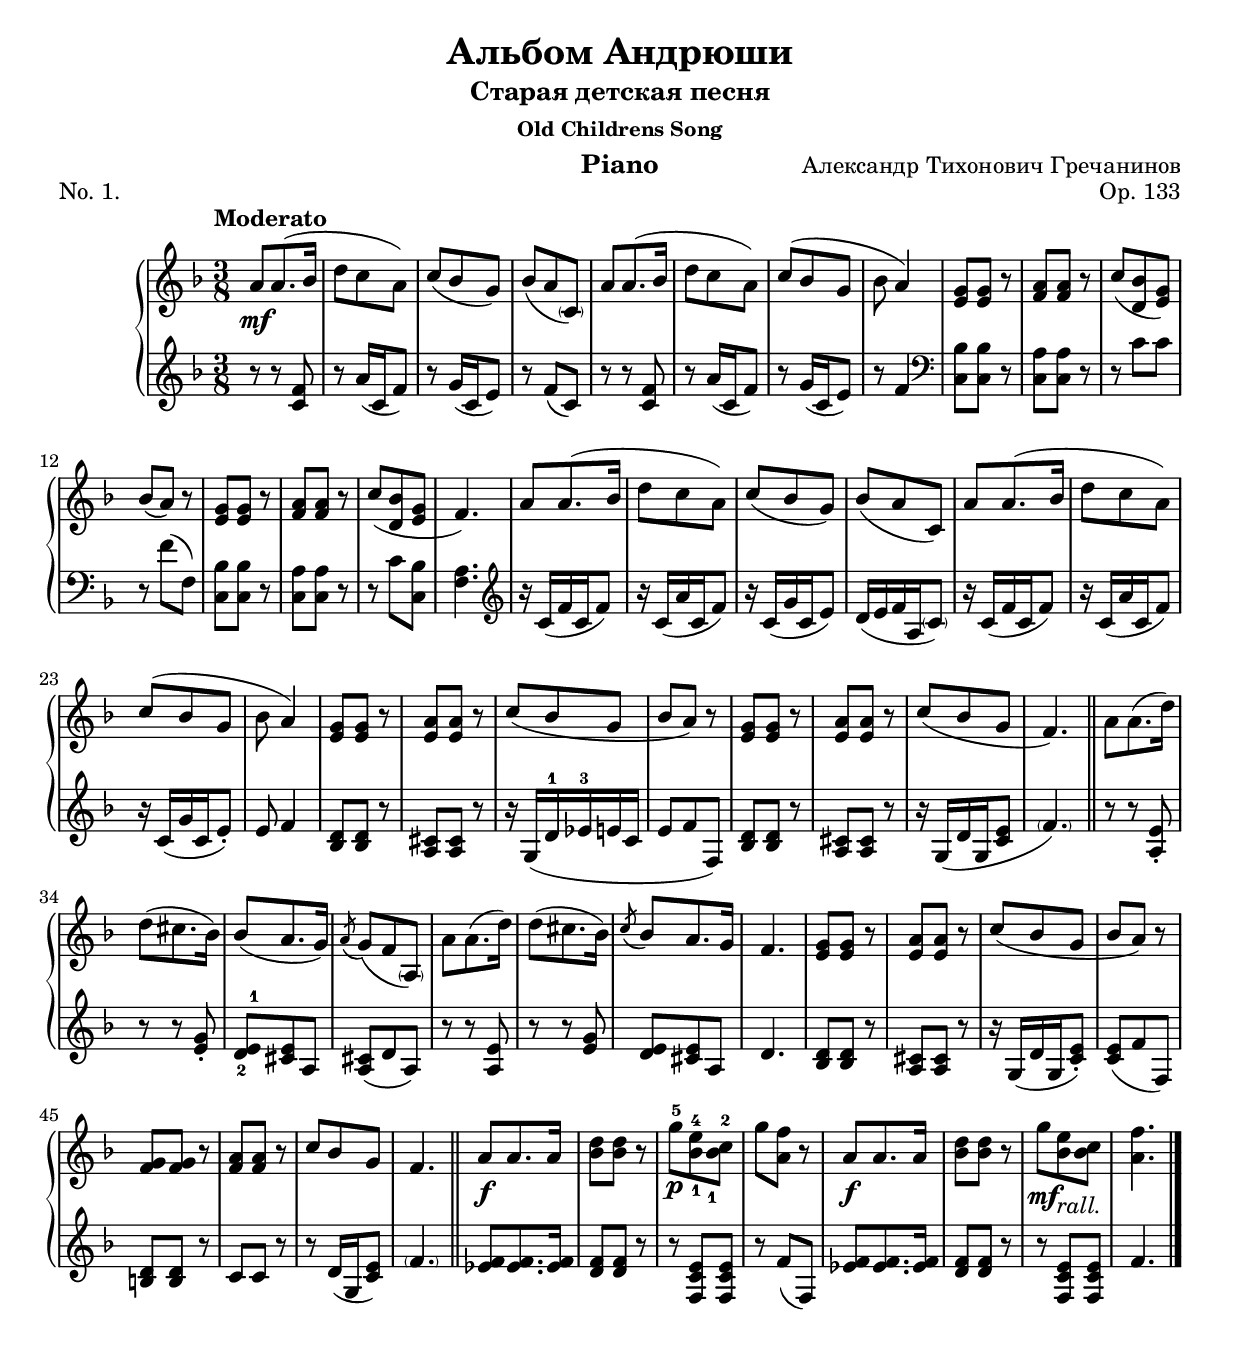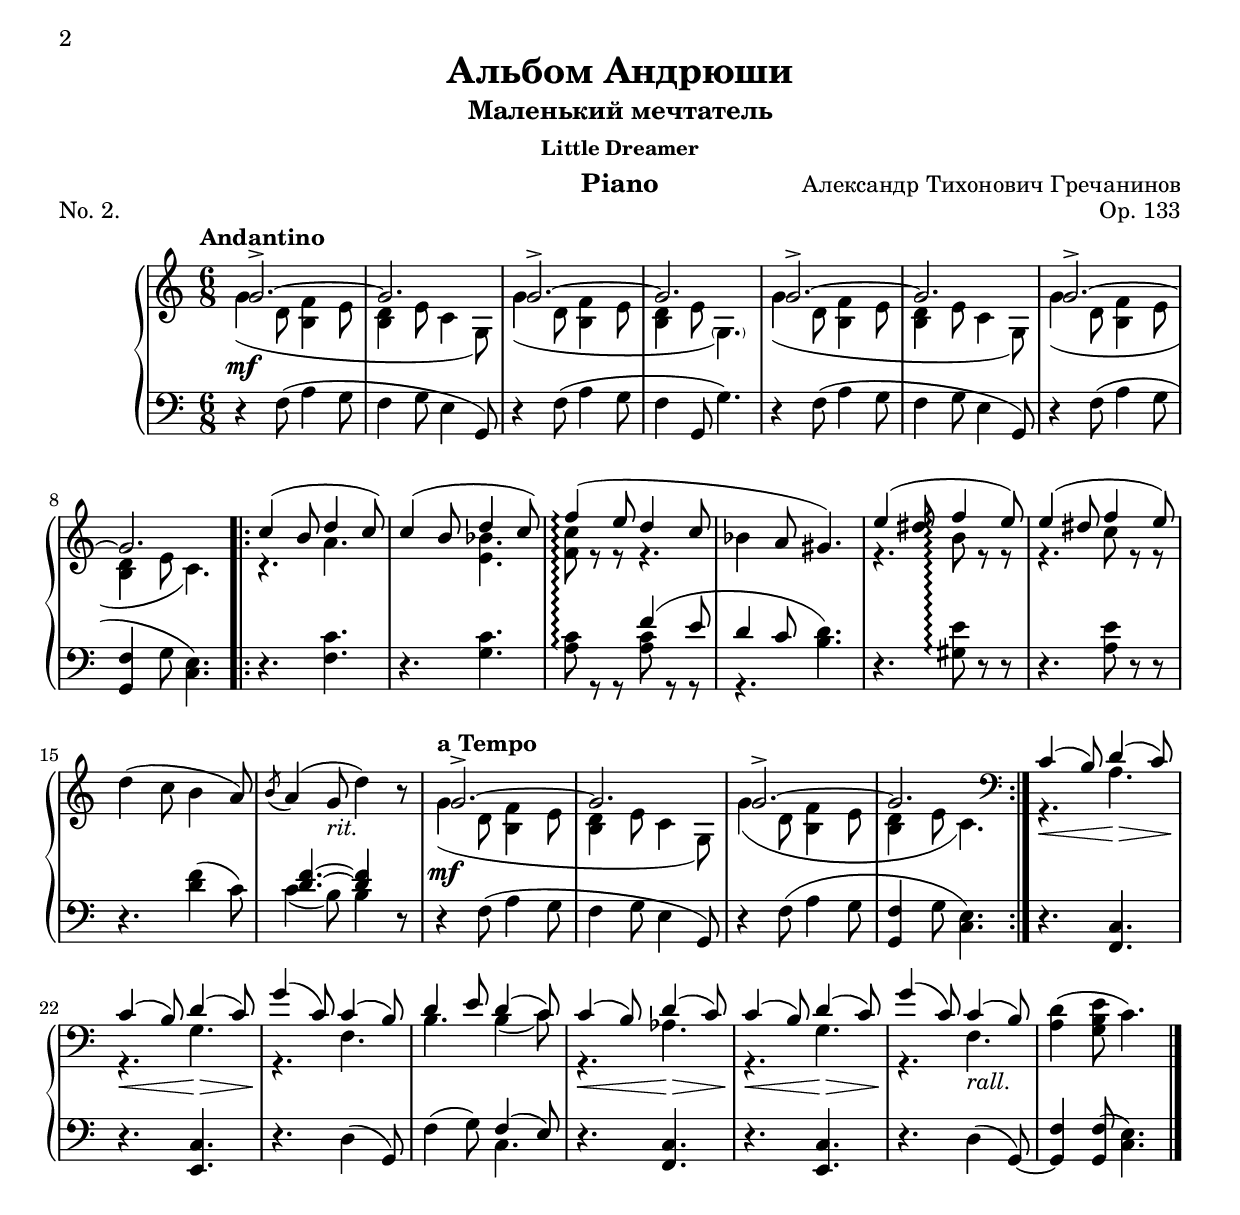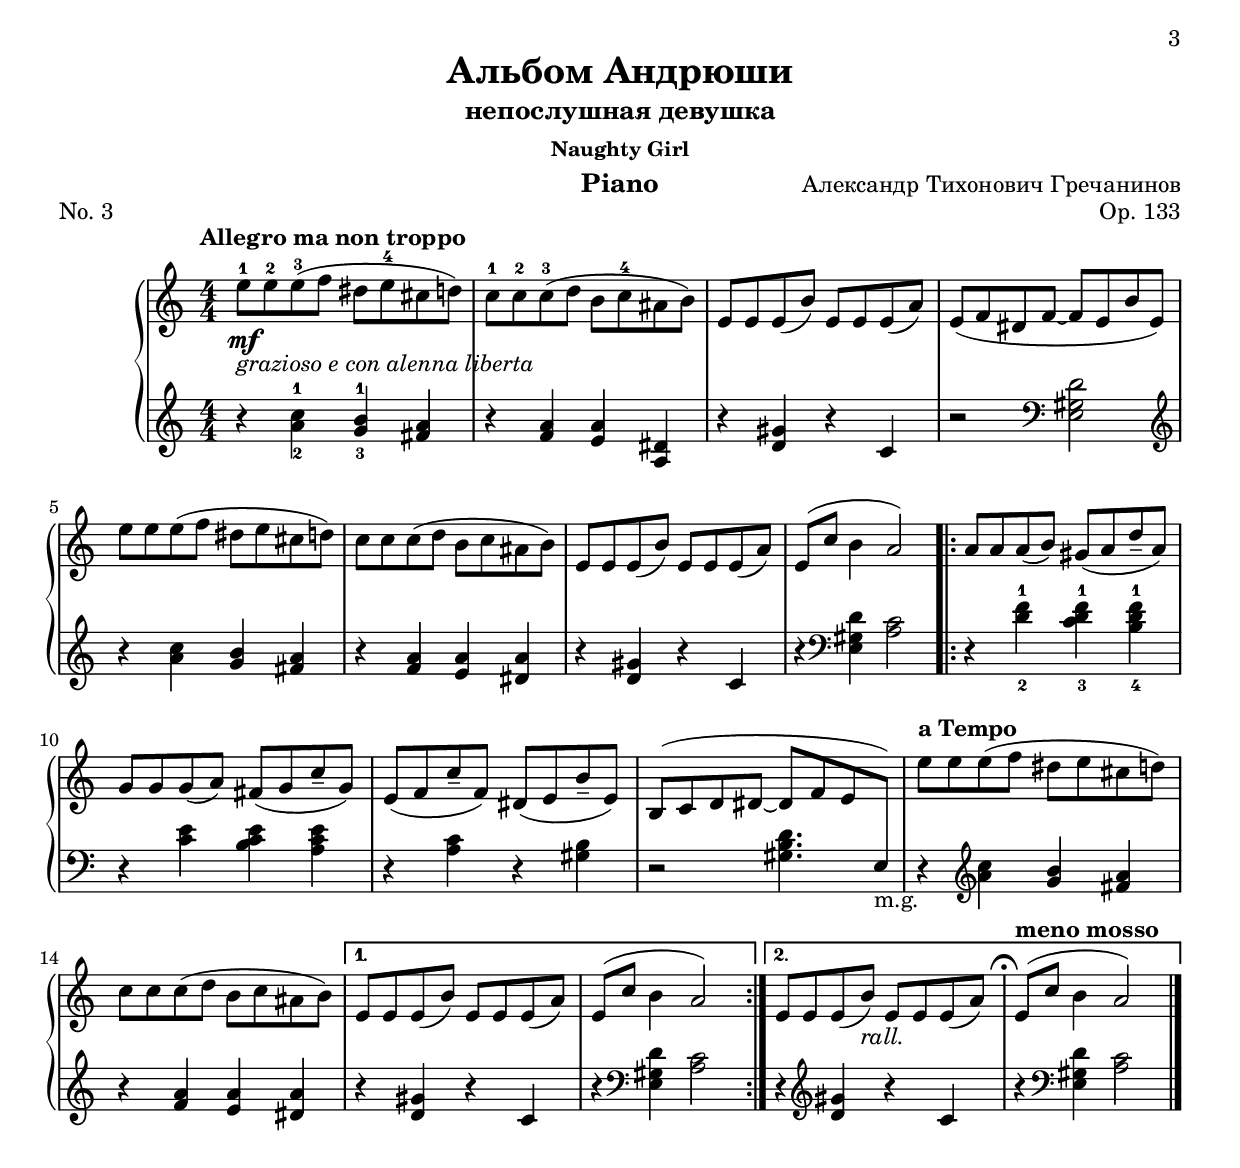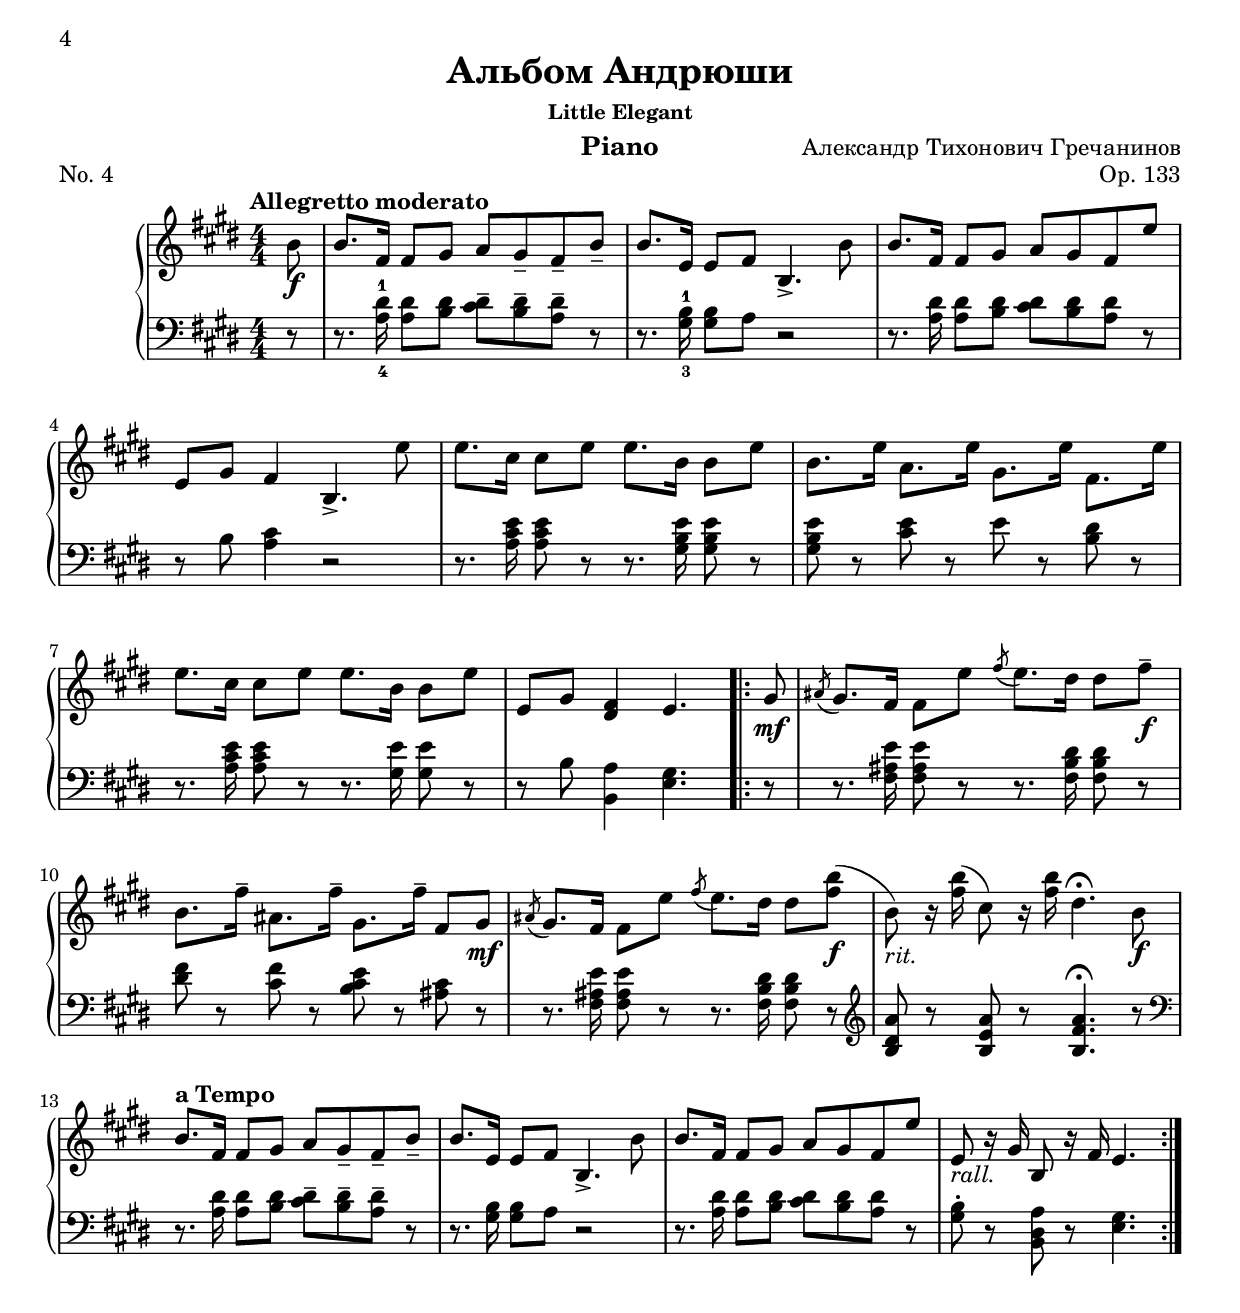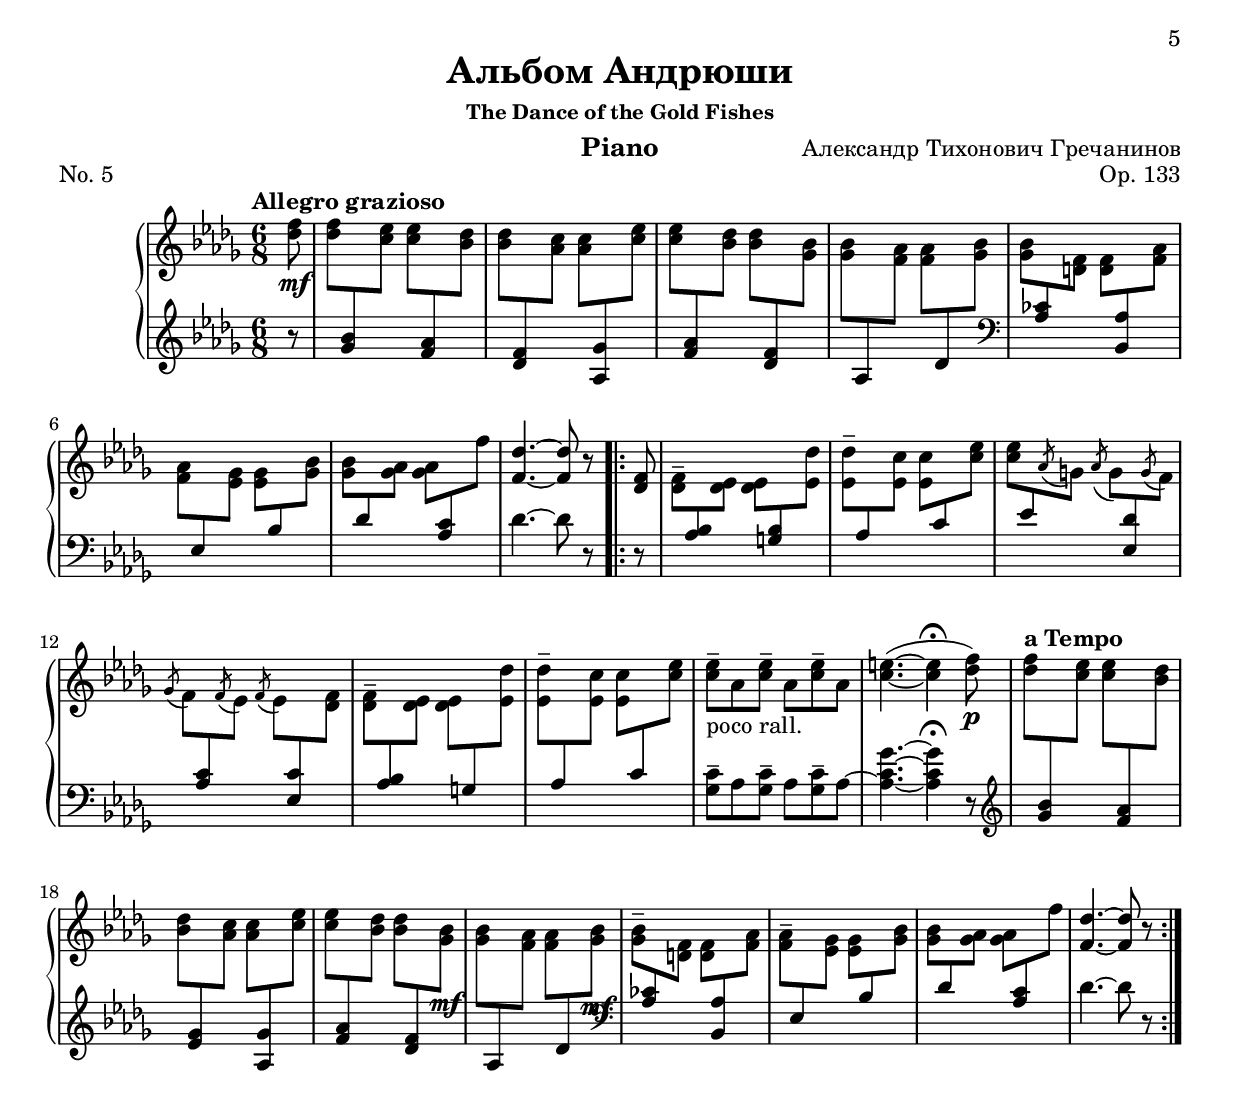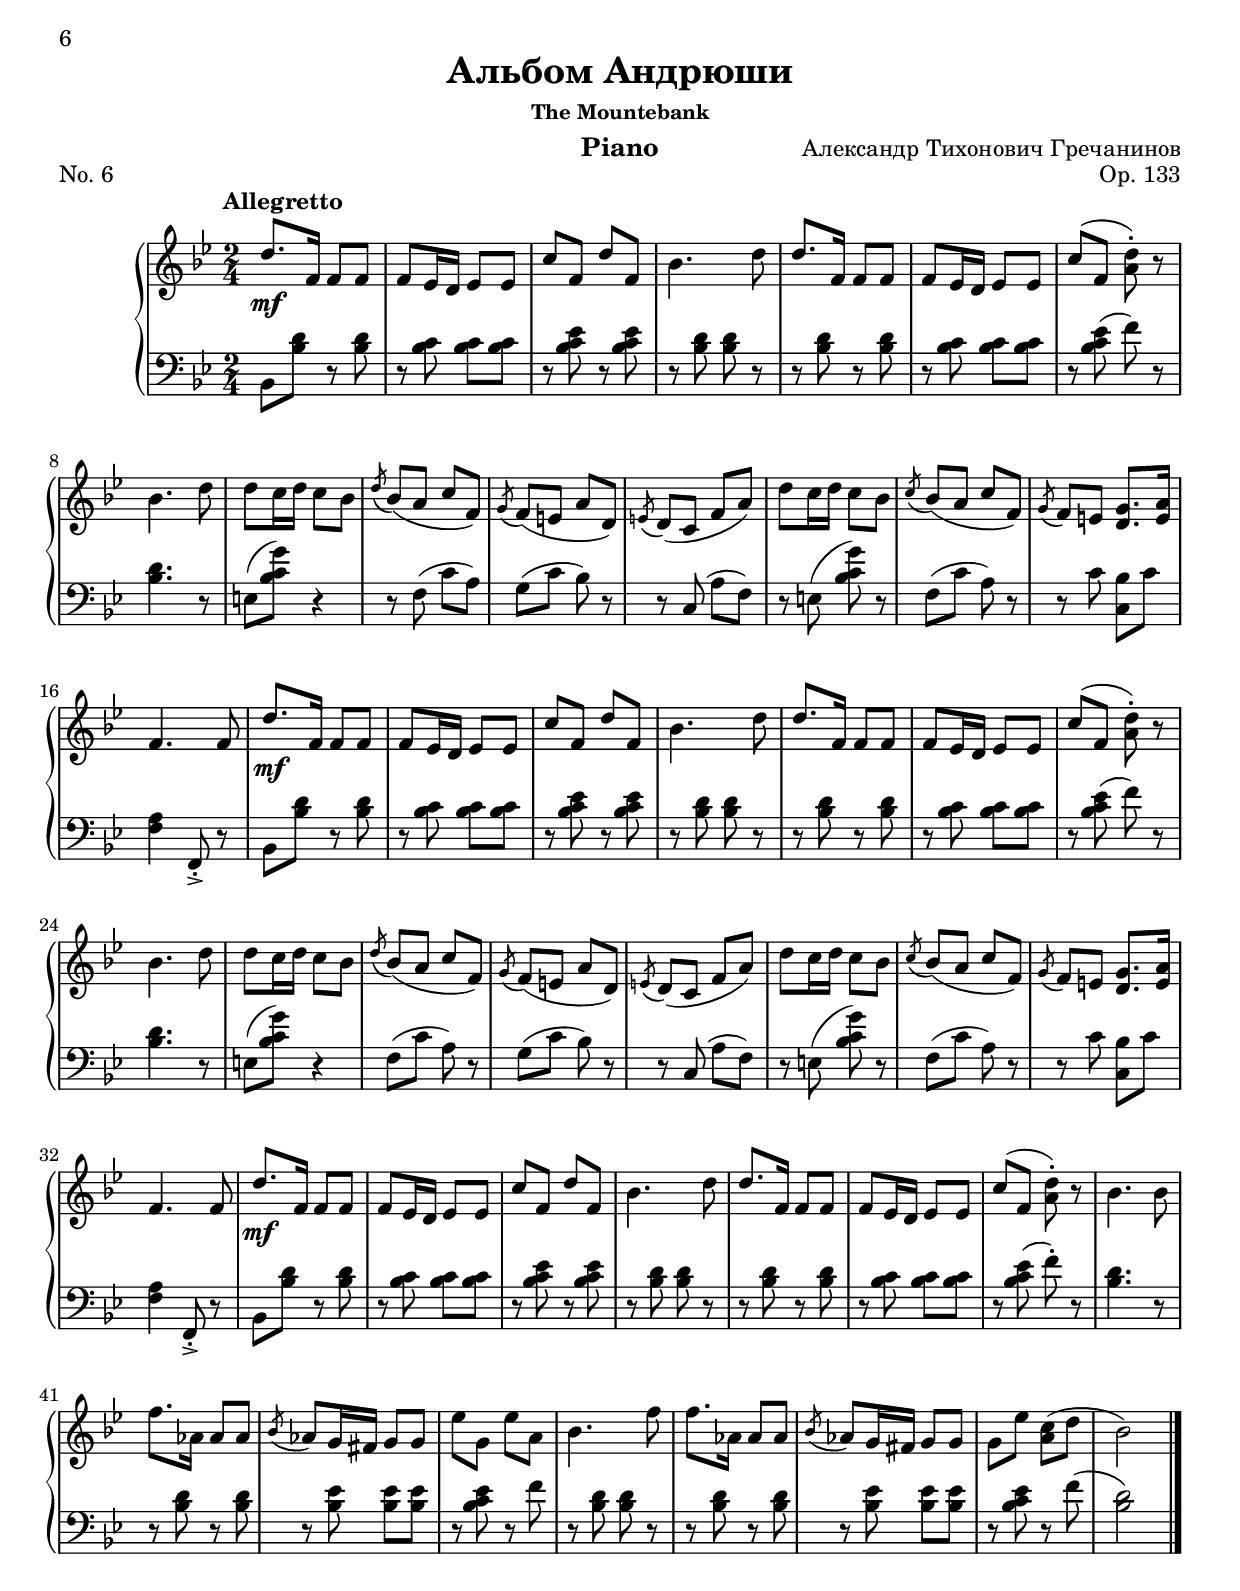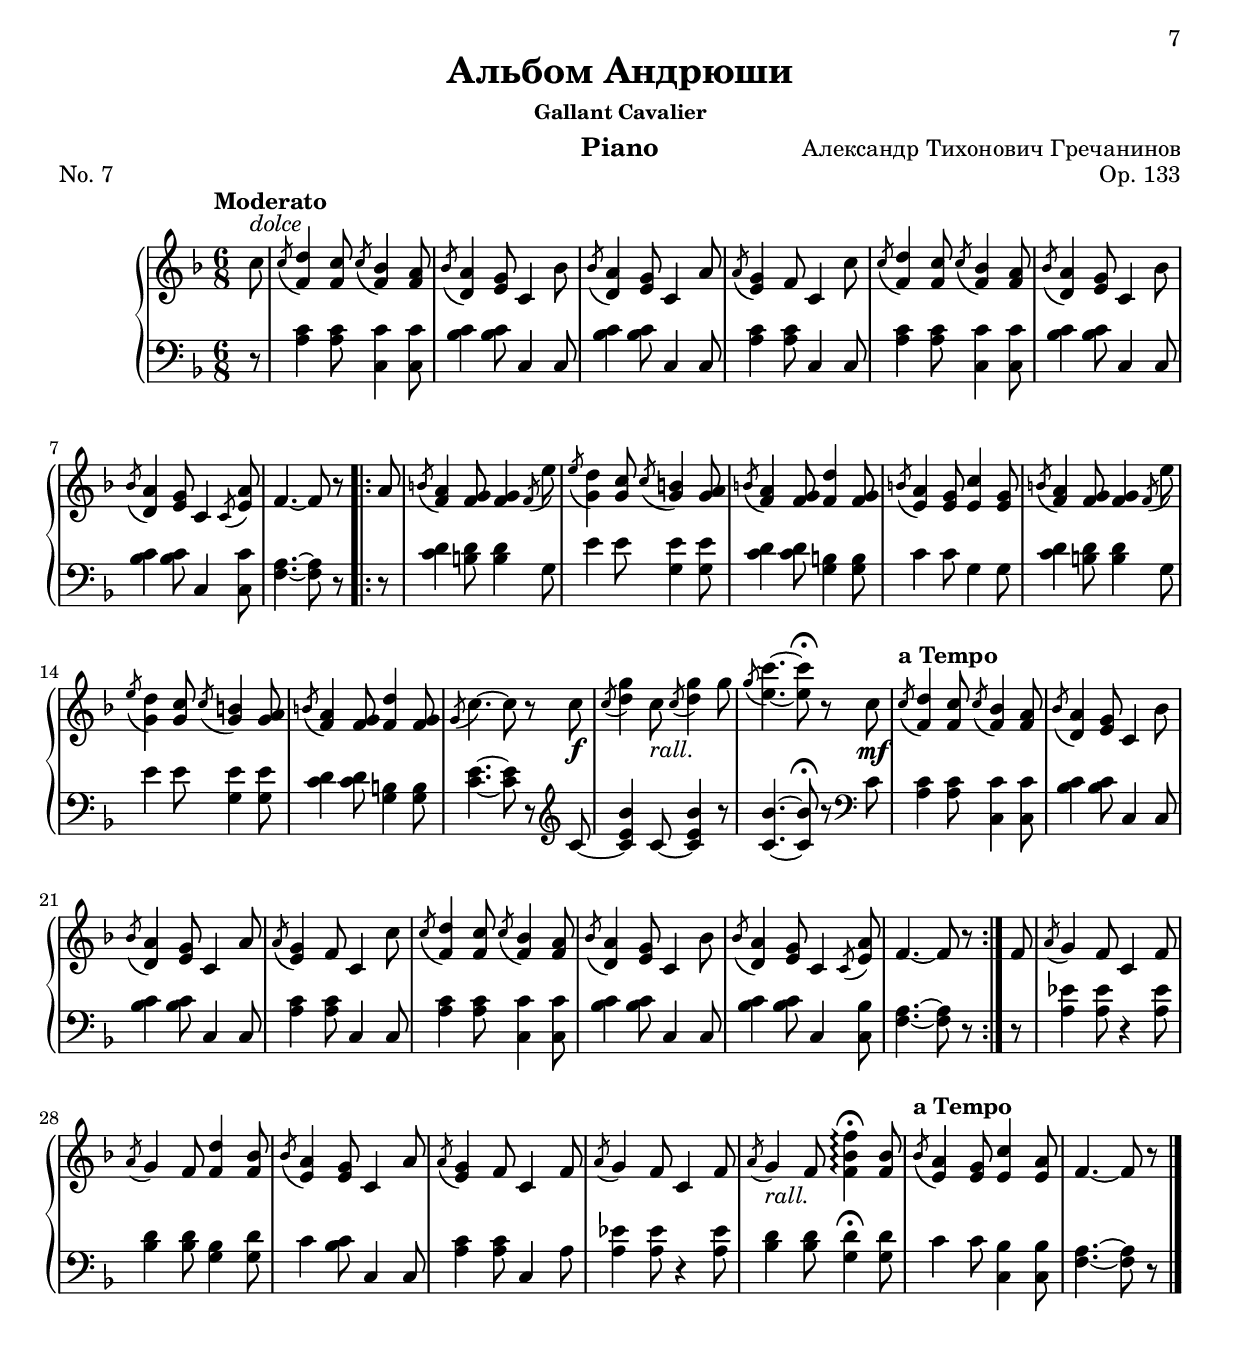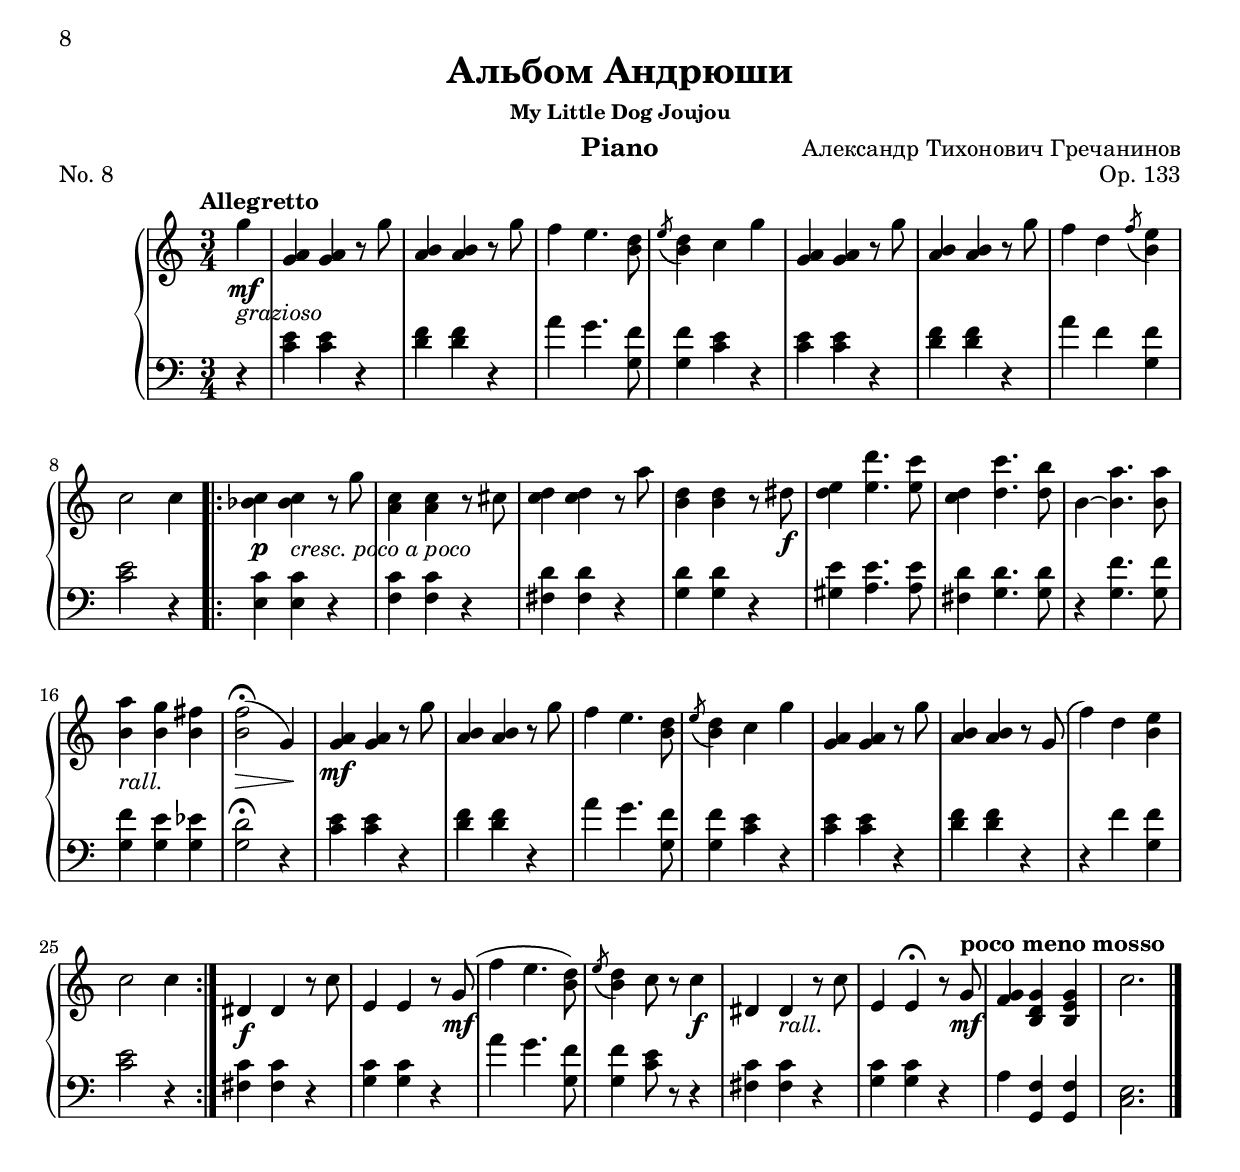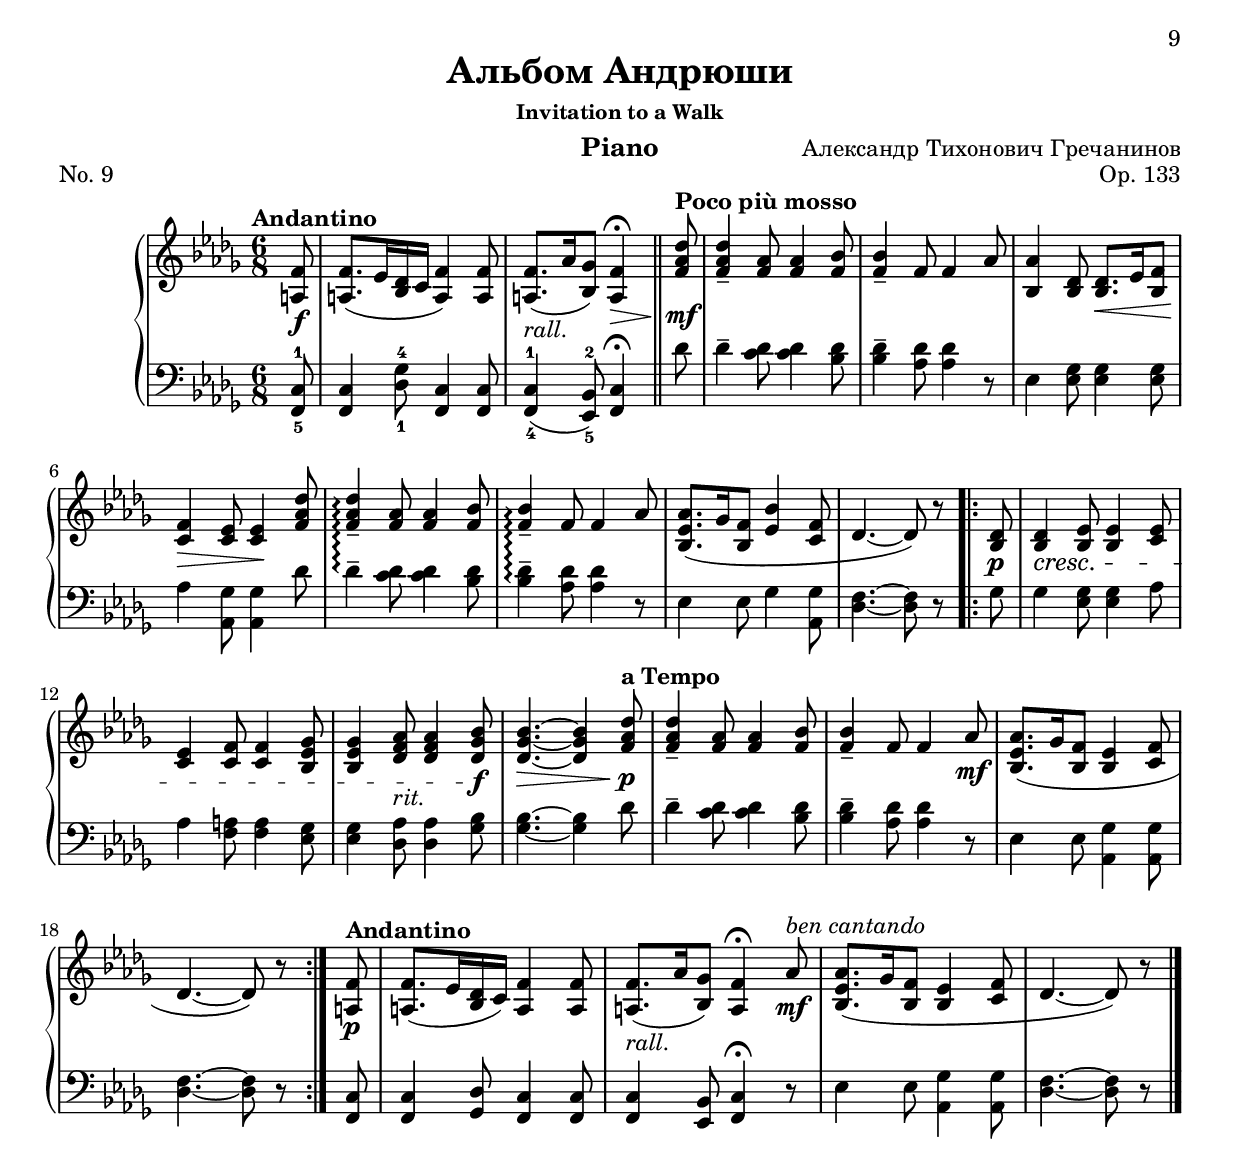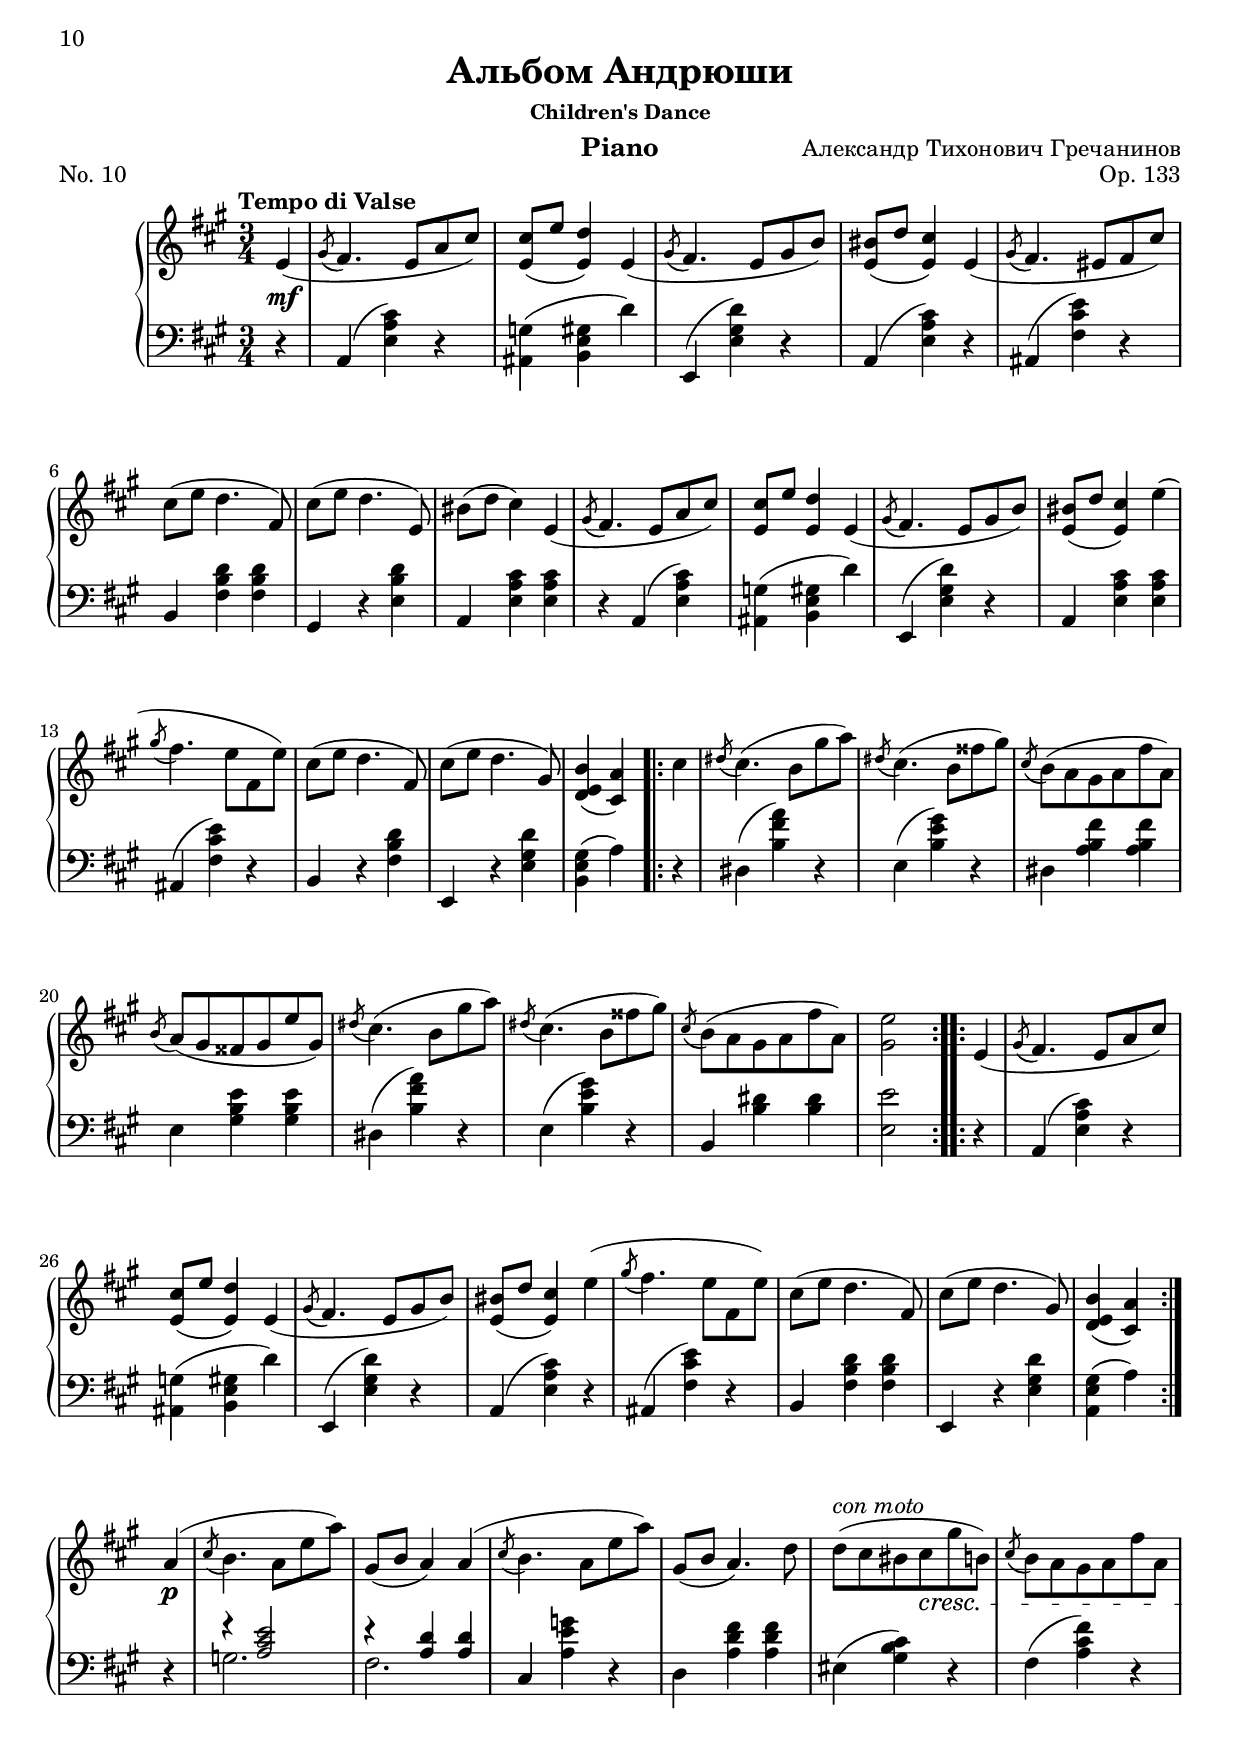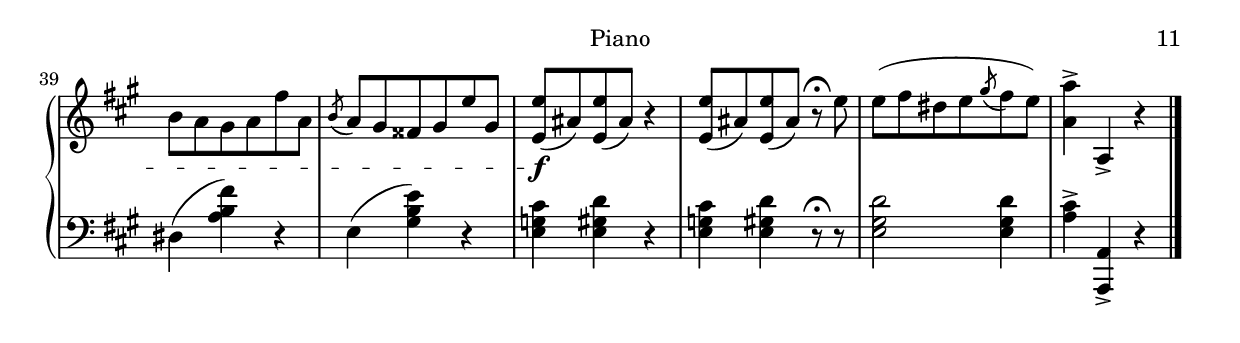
% https://petruccimusiclibrary.ca/files/imglnks/caimg/7/74/IMSLP569734-PMLP438248-Grechaninov_Album_d%27Andrucha,_Op.133.pdf

\version "2.24.1"

rall = \markup { \italic "rall." }
rit = \markup { \italic "rit." }


\header {
  title = "Альбом Андрюши"
  composer = "Александр Тихонович Гречанинов"
  opus = "Op. 133"
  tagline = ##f
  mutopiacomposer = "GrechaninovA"
  instrument = "Piano"
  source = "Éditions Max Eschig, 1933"
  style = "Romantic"
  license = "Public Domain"
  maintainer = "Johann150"
}

staffsetup = {
  \key f \major
  \time 3/8
}

\bookpart {
  \header {
    piece = "No. 1."
    subtitle = "Старая детская песня"
    subsubtitle = "Old Childrens Song"
  }
  \score {
    \new PianoStaff \with { midiInstrument = "acoustic grand" } <<
      \new Staff \relative c'' {
        \staffsetup
        \clef treble
        \tempo "Moderato"

        a8\mf a8.( bes16 |
        d8 c8 a8) |
        c8( bes8 g8) |
        bes8( a8 \parenthesize c,8) |
        a'8 a8.( bes16 |
        d8 c8 a8) |
        c8( bes8 g8 |
        bes8 a4) |
        <e g>8 q r8 |
        <f a>8 q r8 |
        c'8( <bes d,>8 <e, g>8) |
        bes'8( a8) r8 |
        <e g>8 q r8 |
        <f a>8 q r8 |
        c'8( <bes d,>8 <e, g>8 |
        f4.) |
        a8 a8.( bes16 |
        d8 c8 a8) |
        c8( bes8 g8) |
        bes8( a8 c,8) |
        a'8 a8.( bes16 |
        d8 c8 a8) |
        c8( bes8 g8 |
        bes8 a4) |
        <e g>8 q r8 |
        <e a>8 q r8 |
        c'8( bes8 g8 |
        bes8 a8) r8 |
        <e g>8 q r8 |
        <e a>8 q r8 |
        c'8( bes8 g8 |
        f4.) | \bar "||"
        a8 a8.( d16) |
        d8( cis8. bes16) |
        bes8( a8. g16) |
        \acciaccatura a8 g8( f8 \parenthesize a,8) |
        a'8 a8.( d16) |
        d8( cis8. bes16) |
        \acciaccatura c8 bes8 a8. g16 |
        f4. |
        <e g>8 q r8 |
        <e a>8 q r8 |
        c'8( bes8 g8 |
        bes8 a8) r8 |
        <f g>8 q r8 |
        <f a>8 q r8 |
        c'8 bes8 g8 |
        f4. | \bar "||"
        a8\f a8. a16 |
        <bes d>8 q r8 |
        g'8-5\p <bes,-1 e-4>8 <bes-1 c-2>8 |
        g'8 <f a,>8 r8 |
        a,8\f a8. a16 |
        <bes d>8 q r8 |
        g'8\mf <bes, e>8_\rall <bes c>8 |
        <a f'>4. | \fine
      }
      \new Staff \relative c' {
        \staffsetup
        \clef treble

        r8 r8 <c f>8 |
        r8 a'16( c,16 f8) |
        r8 g16( c,16 e8) |
        r8 f8( c8) |
        r8 r8 <c f>8 |
        r8 a'16( c,16 f8) |
        r8 g16( c,16 e8) |
        r8 f4 |
        \clef bass
        <bes, c,>8 q r8 |
        <a c,>8 q r8 |
        r8 c8 c8 |
        r8 f8( f,8) |
        <bes c,>8 q r8 |
        <a c,>8 q r8 |
        r8 c8 <bes c,>8 |
        <a f>4. |
        \clef treble
        r16 c16( f16 c16 f8) |
        r16 c16( a'16 c,16 f8) |
        r16 c16( g'16 c,16 e8) |
        d16( e16 f16 a,16 \parenthesize c8) |
        r16 c16( f16 c16 f8) |
        r16 c16( a'16 c,16 f8) |
        r16 c16( g'16 c,16 e8-.) |
        e8 f4 |
        <bes, d>8 q r8 |
        <a cis>8 q r8 |
        r16 g16( d'16-1 es16-3 e16 c16 |
        e8 f8 f,8) |
        <bes d>8 q r8 |
        <a cis>8 q r8 |
        r16 g16( d'16 g,16 <c e>8 |
        \parenthesize f4.) | \bar "||"
        r8 r8 <e a,>8-. |
        r8 r8 <e g>8-. |
        <d-2 e-1>8 <cis e>8 a8 |
        <a cis>8( d8 a8) |
        r8 r8 <a e'>8 |
        r8 r8 <g' e>8 |
        <d e>8 <cis e>8 a8 |
        d4. |
        <bes d>8 q r8 |
        <a cis>8 q r8 |
        r16 g16( d'16 g,16 <c e>8-.) |
        q( f8 f,8) |
        <b d>8 q r8 |
        c8 c8 r8 |
        r8 d16( g,16 <c e>8) |
        \parenthesize f4. | \bar "||"
        <es f>8 q8. q16 |
        <d f>8 q r8 |
        r8 <e c f,>8 q |
        r8 f8( f,8) |
        <es' f>8 q8. q16 |
        <d f>8 q r8 |
        r8 <e c f,>8 q |
        f4. | \fine
      }
    >>

    \layout {}
    \midi {
      \tempo 8 = 112
    }
  }
}

staffsetup = {
  \key c \major
  \time 6/8
}

\bookpart {
  \header {
    piece = "No. 2."
    subtitle = "Маленький мечтатель"
    subsubtitle = "Little Dreamer"
  }
  \score {
    \new PianoStaff \with { midiInstrument = "acoustic grand" } <<
      \set PianoStaff.connectArpeggios = ##t
      \new Staff \relative c' {
        \staffsetup
        \clef treble
        \tempo "Andantino"

        <<
          {\repeat unfold 4 { g'2.~-> | g2. | }}
          \\
          {
            g4(\mf d8 <f b,>4 e8 |
            <d b>4 e8 c4 g8) |
            g'4( d8 <f b,>4 e8 |
            <d b>4 e8 \parenthesize g,4.)
            g'4( d8 <f b,>4 e8 |
            <d b>4 e8 c4 g8) |
            g'4( d8 <f b,>4 e8 |
            <d b>4 e8 c4.)
          }
        >>
        \repeat volta 2 {
          <<
            {
              c'4( b8 d4 c8) |
              c4( b8 d4 c8) |
              f4(\arpeggio e8 d4 c8 |
              \oneVoice bes4 a8 gis4.) |
            }
            \\
            {
              r4. a4. |
              s4. <bes e,>4. |
              <f c'>8\arpeggio r8 r8 r4. |
              s2. |
            }
          >>
          <<
            {
              e'4( dis8 f4\arpeggio e8) |
              e4( dis8 f4 e8) |
            }
            \\
            {
              r4. b8\arpeggio r8 r8 |
              r4. c8 r8 r8 |
            }
          >>
          d4( c8 b4 a8) |
          \acciaccatura b8 a4( g8_\rit d'4) r8 |
          \tempo "a Tempo"
          <<
            {\repeat unfold 2 { g,2.~-> | g2. | }}
            \\
            {
              g4(\mf d8 <f b,>4 e8 |
              <d b>4 e8 c4 g8) |
              g'4( d8 <f b,>4 e8 |
              <d b>4 e8 c4.) |
            }
          >>
        }
        \clef bass
        <<
          {
            c4( b8) d4( c8) |
            c4( b8) d4( c8) |
            g'4( c,8) c4( b8) |
            d4 e8 d4( c8) |
            c4( b8) d4( c8) |
            c4( b8) d4( c8) |
            g'4( c,8) c4( b8) |
          }
          \\
          {
            r4.\< a4.\> |
            r4.\< g4.\> |
            r4.\! f4. |
            b4. b4( c8) |
            r4.\< as4.\> |
            r4.\< g4.\> |
            r4.\! f4._\rall |
          }
        >>
        <a d>4( <g b e>8 c4.) | \fine
      }
      \new Staff \relative f {
        \staffsetup
        \clef bass

        r4 f8( a4 g8 |
        f4 g8 e4 g,8) |
        r4 f'8( a4 g8 |
        f4 g,8 g'4.) |
        r4 f8( a4 g8 |
        f4 g8 e4 g,8) |
        r4 f'8( a4 g8 |
        <f g,>4 g8 <e c>4.) |
        \repeat volta 2 {
          r4. <f c'>4. |
          r4. <g c>4. |
          <<
            {
              s4. f'4( e8 |
              d4 c8 \oneVoice <b d>4.) |
            }
            \\
            {
              <a c>8\arpeggio r8 r8 <a c>8 r8 r8 |
              r4. s4. |
            }
          >>
          r4. <gis e'>8\arpeggio r8 r8 |
          r4. <a e'>8 r8 r8 |
          r4. <d f>4( c8) |
          <<
            {
              <d f>4.~ q4
            }
            \\
            {
              c4( b8) b4
            }
          >>
          r8 |
          r4 f8( a4 g8 |
          f4 g8 e4 g,8) |
          r4 f'8( a4 g8 |
          <f g,>4 g8 <e c>4.) |
        }
        r4. <c f,>4. |
        r4. <c e,>4. |
        r4. d4( g,8) |
        f'4( g8) << {f4( e8)} \\ {c4.} >> |
        r4. <c f,>4. |
        r4. <c e,>4. |
        r4. d4( g,8)~ |
        <g f'>4 q8( <c e>4.) | \fine
      }
    >>

    \layout {}
    \midi {
      \tempo 4 = 92
    }
  }
}

staffsetup = {
  \key a \minor
  \numericTimeSignature
  \time 4/4
}

\bookpart {
  \header {
    piece = "No. 3"
    subtitle = "непослушная девушка"
    subsubtitle = "Naughty Girl"
  }
  \score {
    \new PianoStaff \with { midiInstrument = "acoustic grand" } <<
      \new Staff = "up" \relative c'' {
        \staffsetup
        \clef treble
        \tempo "Allegro ma non troppo"
        % make caesura at bar lines a fermata above the bar line
        \set Score.caesuraTypeTransform =
        #(at-bar-line-substitute-caesura-type
          '((scripts . (fermata))))

        e8-1\mf_\markup { \italic "grazioso e con alenna liberta" } e8-2 e8-3( f8 dis8 e8-4 cis d) |
        c8-1 c8-2 c8-3( d8 b8 c8-4 ais8 b8) |
        e,8 e8 e8( b'8) e,8 e8 e8( a8) |
        e8( f8 dis8 f8~ f8 e8 b'8 e,8) |
        e'8 e8 e8( f8 dis8 e8 cis8 d8) |
        c8 c8 c8( d8 b8 c8 ais8 b8) |
        e,8 e8 e8( b'8) e,8 e8 e8( a8) |
        e8( c'8 b4 a2) |
        \repeat volta 2 {
          a8 a8 a8( b8) gis8( a8 d8-- a8) |
          g8 g8 g8( a8) fis8( g8 c8-- g8) |
          e8( f8 c'8-- f,8) dis8( e8 b'8-- e,8) |
          \override Beam.auto-knee-gap = #8
          \slurUp
          b8( c8 d8 dis8~ dis8 f8 e8 \change Staff = "down" e,8_"m.g.") |
          \revert Beam.auto-knee-gap
          \slurNeutral
          \tempo "a Tempo"
          \change Staff = "up"
          e''8 e8 e8( f8 dis8 e8 cis8 d8) |
          c8 c8 c8( d8 b8 c8 ais8 b8) |
          \alternative {
            \volta 1 {
              e,8 e8 e8( b'8) e,8 e8 e8( a8) |
              e8( c'8 b4 a2) |
            }
            \volta 2 {
              e8 e8 e8( b'8)_\rall e,8 e8 e8( a8) |\caesura
              \tempo "meno mosso"
              e8( c'8 b4 a2) | \fine
            }
          }
        }
      }
      \new Staff = "down" \relative c'' {
        \staffsetup
        \clef treble

        r4 <a-2 c-1>4 <g-3 b-1>4 <fis a>4 |
        r4 <f a>4 <e a>4 <dis a>4 |
        r4 <d gis>4 r4 c4 |
        r2 \clef bass <e, gis d'>2 |
        \clef treble
        r4 <a' c>4 <g b>4 <fis a>4 |
        r4 <f a>4 <e a>4 <dis a'>4 |
        r4 <d gis>4 r4 c4 |
        r4 \clef bass <e, gis d'>4 <a c>2 |
        \repeat volta 2 {
          r4 <d-2 f-1>4 <c d-3 f-1>4 <b-4 d f-1>4 |
          r4 <c e>4 <b c e>4 <a c e>4 |
          r4 <a c>4 r4 <gis b>4 |
          r2 <gis b d>4. s8 |
          r4 \clef treble <a' c>4 <g b>4 <fis a>4 |
          r4 <f a>4 <e a>4 <dis a'>4 |
          \alternative {
            \volta 1 {
              r4 <d gis>4 r4 c4 |
              r4 \clef bass <e, gis d'>4 <a c>2 |
            }
            \volta 2 {
              r4 \clef treble <d gis>4 r4 c4 |
              r4 \clef bass <e, gis d'>4 <a c>2 | \fine
            }
          }
        }
      }
    >>

    \layout {}
    \midi {
      \tempo 4 = 97
    }
  }
}

staffsetup = {
  \key e \major
  \numericTimeSignature
  \time 4/4
}

\bookpart {
  \header {
    piece = "No. 4"
    subsubtitle = "Little Elegant"
  }
  \score {
    \new PianoStaff \with { midiInstrument = "acoustic grand" } <<
      \new Staff \relative c'' {
        \staffsetup
        \clef treble
        \tempo "Allegretto moderato"

        \partial 8 b8\f |
        b8. fis16 fis8 gis8 a8 gis8-- fis8-- b8-- |
        b8. e,16 e8 fis8 b,4.-> b'8 |
        b8. fis16 fis8 gis8 a8 gis8 fis8 e'8 |
        e,8 gis8 fis4 b,4.-> e'8 |
        e8. cis16 cis8 e8 e8. b16 b8 e8 |
        b8. e16 a,8. e'16 gis,8. e'16 fis,8. e'16 |
        e8. cis16 cis8 e8 e8. b16 b8 e8 |
        e,8 gis8 <dis fis>4 e4.
        \repeat volta 2 {
          gis8\mf |
          \acciaccatura ais8 gis8. fis16 fis8 e'8 \acciaccatura fis8 e8. dis16 dis8 fis8--\f |
          b,8. fis'16-- ais,8. fis'16-- gis,8. fis'16-- fis,8 gis8\mf |
          \acciaccatura ais8 gis8. fis16 fis8 e'8 \acciaccatura fis8 e8. dis16 dis8 <fis b>8(\f |
          b,8)_\rit r16 q16( cis8) r16 q16 dis4.\fermata b8\f |
          \tempo "a Tempo"
          b8. fis16 fis8 gis8 a8 gis8-- fis8-- b8-- |
          b8. e,16 e8 fis8 b,4.-> b'8 |
          b8. fis16 fis8 gis8 a8 gis8 fis8 e'8 |
          e,8_\rall r16 gis16 b,8 r16 fis'16 e4.
        }
        \fine
      }
      \new Staff \relative c' {
        \staffsetup
        \clef bass

        \partial 8 r8 |
        r8. <dis-1 a-4>16 q8 <dis b>8 <dis cis>8-- <dis b>8-- <dis a>8-- r8 |
        r8. <b-1 gis-3>16 q8 a8 r2 |
        r8. <dis a>16 q8 <dis b>8 <dis cis>8 <dis b>8 <dis a>8 r8 |
        r8 b8 <a cis>4 r2 |
        r8. <a cis e>16 q8 r8 r8. <gis b e>16 q8 r8 |
        q8 r8 <cis e>8 r8 e8 r8 <b dis>8 r8 |
        r8. <a cis e>16 q8 r8 r8. <gis e'>16 q8 r8 |
        r8 b8 <a b,>4 <e gis>4.
        \repeat volta 2 {
          r8 |
          r8. <fis ais e'>16 q8 r8 r8. <fis b dis>16 q8 r8 |
          <dis' fis>8 r8 <cis fis>8 r8 <b cis e>8 r8 <ais cis>8 r8 |
          r8. <fis ais e'>16 q8 r8 r8. <fis b dis>16 q8 r8 |
          \clef treble
          <b dis a'>8 r8 <b e a>8 r8 <b fis' a >4.\fermata r8
          \clef bass
          r8. <dis a>16 q8 <dis b>8 <dis cis>8-- <dis b>8-- <dis a>8-- r8 |
          r8. <b gis>16 q8 a8 r2 |
          r8. <dis a>16 q8 <dis b>8 <dis cis>8 <dis b>8 <dis a>8 r8 |
          <gis, b>8-. r8 <b, dis a'>8 r8 <e gis>4.
        }
        \fine
      }
    >>

    \layout {}
    \midi {
      \tempo 4 = 100
    }
  }
}

staffsetup = {
  \key des \major
  \time 6/8
}

up = { \change Staff = "up" }
dn = { \change Staff = "down" }

\bookpart {
  \header {
    piece = "No. 5"
    subsubtitle = "The Dance of the Gold Fishes"
  }
  \score {
    \new PianoStaff \with { midiInstrument = "acoustic grand" } <<
      \new Staff = "up" \relative c'' {
        \staffsetup
        \clef treble
        \tempo "Allegro grazioso"

        \partial 8 <des f>8\mf |
        q \dn <ges, bes> \up <c es> q \dn <f, as> \up <bes des> |
        q \dn <des, f> \up <as' c> q \dn <ges as,> \up <c es> |
        q \dn <f, as> \up <bes des> q \dn <des, f> \up <ges bes> |
        q \dn as, \up <f' as> q \dn des \up <ges bes> |
        \once \override Beam.positions = #'(-3.5 . -4.3)
        \stemDown q \dn \stemUp <as, ces> \stemDown \up <d f>
        \stemNeutral q \dn <as bes,> \up <f' as> |
        q \dn es, \up <es' ges> q \dn bes \up <ges' bes> |
        q \dn des \up <ges as> q \dn <c, as> \up f' |
        <des f,>4.~ q8 r8
        \repeat volta 2 {
          <des, f>8 | % is a quarter note in the original
          q-- \dn <as bes> \up <des es> q \dn <g, bes> \up <es' des'> |
          q-- \dn as, \up <es' c'> q \dn c \up <c' es> |
          q \dn es, \up \acciaccatura as g \acciaccatura as g \dn <es, des'> \up \acciaccatura g' f |
          \acciaccatura ges f \dn <as, c> \up \acciaccatura f' es \acciaccatura f es \dn <es, c'> \up <des' f> |
          q-- \dn <as bes> \up <des es> q \dn g, \up <es' des'> |
          q-- \dn as, \up <es' c'> q \dn c \up <c' es> |
          q--_"poco rall." as q-- as q-- as |
          <c e>4.(~ q4\fermata <des f>8)\p |
          \tempo "a Tempo"
          q \dn <ges, bes> \up <c es> q \dn <f, as> \up <bes des> |
          q \dn <es, ges> \up <as c> q \dn <ges as,> \up <c es> |
          q \dn <f, as> \up <bes des> q \dn <des, f> \up <ges bes>\mf |
          q \dn as, \up <f' as> q \dn des \up <ges bes>\mf |
          q-- \dn <as, ces> \up <d f> q \dn <as bes,> \up <f' as> |
          q-- \dn es, \up <es' ges> q \dn bes \up <ges' bes> |
          q \dn des \up <ges as> q \dn <as, c> \up f'' |
          <des f,>4.~ q8 r8
        }
        \fine
      }
      \new Staff = "down" \relative c' {
        \staffsetup
        \clef treble

        \partial 8 r8 |
        s2.*4
        \clef bass
        s2.*3
        des4.~ des8 r8
        \repeat volta 2 {
          r8 |
          s2.*6 |
          <c ges>8-- as q-- as q-- as~ |
          <as c ges'>4.~ q4\fermata r8 |
          \clef treble
          s2.*4
          \clef bass
          s2.*3
          des4.~ des8 r8
        }
        \fine
      }
    >>

    \layout {}
    \midi {
      \tempo 4 = 100
    }
  }
}

staffsetup = {
  \key bes \major
  \time 2/4
}

\bookpart {
  \header {
    piece = "No. 6"
    subsubtitle = "The Mountebank"
  }
  \score {
    \new PianoStaff \with { midiInstrument = "acoustic grand" } <<
      \new Staff \relative c'' {
        \staffsetup
        \clef treble
        \tempo "Allegretto"

        d8.\mf f,16 f8 f8 |
        f8 es16 d16 es8 es8 |
        c'8 f,8 d'8 f,8 |
        bes4. d8 |
        d8. f,16 f8 f8 |
        f8 es16 d16 es8 es8 |
        c'8( f,8 <a d>8-.) r8 |
        bes4. d8 |
        d8 c16 d16 c8 bes8 |
        \acciaccatura d8 bes8( a8 c8 f,8) |
        \acciaccatura g8 f8( e8 a8 d,8) |
        \acciaccatura e8 d8( c8 f8 a8) |
        d8 c16 d16 c8 bes8 |
        \acciaccatura c8 bes8( a8 c8 f,8) |
        \acciaccatura g f e <d g>8. <e a>16 |
        f4. f8 |
        d'8.\mf f,16 f8 f8 |
        f8 es16 d16 es8 es8 |
        c'8 f,8 d'8 f,8 |
        bes4. d8 |
        d8. f,16 f8 f8 |
        f8 es16 d16 es8 es8 |
        c'8( f,8 <a d>8-.) r8 |
        bes4. d8 |
        d8 c16 d16 c8 bes8 |
        \acciaccatura d8 bes8( a8 c8 f,8) |
        \acciaccatura g8 f8( e8 a8 d,8) |
        \acciaccatura e8 d8( c8 f8 a8) |
        d8 c16 d16 c8 bes8 |
        \acciaccatura c8 bes8( a8 c8 f,8) |
        \acciaccatura g f e <d g>8. <e a>16 |
        f4. f8 |
        d'8.\mf f,16 f8 f8 |
        f8 es16 d16 es8 es8 |
        c'8 f,8 d'8 f,8 |
        bes4. d8 |
        d8. f,16 f8 f8 |
        f8 es16 d16 es8 es8 |
        c'8( f,8 <a d>8-.) r8 |
        bes4. bes8 |
        f'8. as,16 as8 as8 |
        \acciaccatura bes8 as8 g16 fis16 g8 g8 |
        es'8 g,8 es'8 a,8 |
        bes4. f'8 |
        f8. as,16 as8 as8 |
        \acciaccatura bes8 as8 g16 fis16 g8 g8 |
        g8 es'8 <a, c>8( d8 |
        bes2) | \fine
      }
      \new Staff \relative c {
        \staffsetup
        \clef bass

        bes8 <bes' d> r q |
        r <bes c> q q |
        r <bes c es> r q |
        r <bes d> q r |
        r q r q |
        r <bes c> q q |
        r <bes c es>( f') r |
        <bes, d>4. r8 |
        e,8( <bes' c g'>) r4 |
        r8 f( c' a) |
        g( c bes) r |
        r c,( a' f) |
        r e( <bes' c g'>) r |
        f( c' a) r|
        r c <bes c,> c |
        <f, a>4 f,8-.-> r8 |
        bes8 <bes' d> r q |
        r <bes c> q q |
        r <bes c es> r q |
        r <bes d> q r |
        r q r q |
        r <bes c> q q |
        r <bes c es>( f') r |
        <bes, d>4. r8 |
        e,8( <bes' c g'>) r4 |
        f8( c' a) r | % in previous repetition the rest is at the start of the bar
        g( c bes) r |
        r c,( a' f) |
        r e( <bes' c g'>) r |
        f( c' a) r|
        r c <bes c,> c |
        <f, a>4 f,8-.-> r8 |
        bes8 <bes' d> r q |
        r <bes c> q q |
        r <bes c es> r q |
        r <bes d> q r |
        r <bes d> r q |
        r <bes c> q q |
        r <bes c es>( f'-.) r |
        <bes, d>4. r8 |
        r <bes d> r q |
        r <bes es> q q |
        r <bes c es> r f' |
        r <bes, d> q r |
        r q r q |
        r <bes es> q q |
        r <bes c es> r f'( |
        <bes, d>2) |
        \fine
      }
    >>

    \layout {}
    \midi {
      \tempo 4 = 92
    }
  }
}

staffsetup = {
  \key f \major
  \time 6/8
}

\bookpart {
  \header {
    piece = "No. 7"
    subsubtitle = "Gallant Cavalier"
  }
  \score {
    \new PianoStaff \with { midiInstrument = "acoustic grand" } <<
      \new Staff \relative c'' {
        \staffsetup
        \clef treble
        \tempo "Moderato"

        \partial 8 c8^\markup { \italic "dolce" } |
        \acciaccatura c8 <d f,>4 <c f,>8 \acciaccatura c8 <bes f>4 <f a>8 |
        \acciaccatura bes8 <a d,>4 <e g>8 c4 bes'8 |
        \acciaccatura bes8 <a d,>4 <e g>8 c4 a'8 |
        \acciaccatura a8 <g e>4 f8 c4 c'8 |
        \acciaccatura c8 <d f,>4 <c f,>8 \acciaccatura c8 <bes f>4 <f a>8 |
        \acciaccatura bes8 <a d,>4 <e g>8 c4 bes'8 |
        \acciaccatura bes8 <a d,>4 <e g>8 c4 \acciaccatura c8 <e a>8 |
        f4.~ f8 r8
        \repeat volta 2 {
          a8 |
          \acciaccatura b8 <f a>4 <f g>8 q4 \acciaccatura f8 e'8 |
          \acciaccatura e8 <d g,>4 <c g>8 \acciaccatura c8 <b g>4 <a g>8 |
          \acciaccatura b8 <f a>4 <f g>8 <f d'>4 <f g>8 |
          \acciaccatura b8 <a e>4 <e g>8 <e c'>4 <e g>8 |
          \acciaccatura b'8 <f a>4 <f g>8 q4 \acciaccatura f8 e'8 | % the last e is written as a quarter note in the original
          \acciaccatura e8 <d g,>4 <c g>8 \acciaccatura c8 <b g>4 <a g>8 |
          \acciaccatura b8 <f a>4 <f g>8 <f d'>4 <f g>8 |
          \acciaccatura g8 c4.~ c8 r8 c8\f |
          \acciaccatura c8 <d g>4 c8_\rall \acciaccatura c8 q4 g'8 |
          \acciaccatura g8 <e c'>4.~ q8\fermata r8 c8\mf |
          \tempo "a Tempo"
          \acciaccatura c8 <d f,>4 <c f,>8 \acciaccatura c8 <bes f>4 <a f>8 |
          \acciaccatura bes8 <a d,>4 <e g>8 c4 bes'8 |
          \acciaccatura bes8 <a d,>4 <e g>8 c4 a'8 |
          \acciaccatura a8 <e g>4 f8 c4 c'8 |
          \acciaccatura c8 <d f,>4 <c f,>8 \acciaccatura c8 <bes f>4 <a f>8 |
          \acciaccatura bes8 <a d,>4 <e g>8 c4 bes'8 |
          \acciaccatura bes8 <a d,>4 <e g>8 c4 \acciaccatura c8 <e a>8 |
          f4.~ f8 r8
        }
        f8 |
        \acciaccatura a8 g4 f8 c4 f8 |
        \acciaccatura a8 g4 f8 <f d'>4 <f bes>8 |
        \acciaccatura bes8 <a e>4 <e g>8 c4 a'8 |
        \acciaccatura a8 <g e>4 f8 c4 f8 |
        \acciaccatura a8 g4 f8 c4 f8 |
        \acciaccatura a8 g4_\rall f8 <f bes f'>4\fermata\arpeggio <f bes>8 |
        \tempo "a Tempo"
        \acciaccatura bes8 <a e>4 <g e>8 <e c'>4 <e a>8 |
        f4.~ f8 r8 \fine
      }
      \new Staff \relative c' {
        \staffsetup
        \clef bass
        \partial 8 r8 |
        <c a>4 q8 <c c,>4 q8 |
        <c bes>4 q8 c,4 c8 |
        <c' bes>4 q8 c,4 c8 |
        <c' a>4 q8 c,4 c8 |
        <c' a>4 q8 <c c,>4 q8 |
        <c bes>4 q8 c,4 c8 |
        <c' bes>4 q8 c,4 <c c'>8 |
        <f a>4.~ q8 r8
        \repeat volta 2 {
          r8 |
          <c' d>4 <b d>8 q4 g8 |
          e'4 e8 <e g,>4 q8 |
          <c d>4 q8 <g b>4 q8 |
          c4 c8 g4 g8 |
          <c d>4 <b d>8 q4 g8 |
          e'4 e8 <e g,>4 q8 |
          <c d>4 q8 <g b>4 q8 |
          <c e>4.~ q8 r8 \clef treble c8~ |
          <c e bes'>4 c8~ q4 r8 |
          <c bes'>4.~ q8\fermata r8 \clef bass c8 |
          <a c>4 q8 <c c,>4 q8 |
          <bes c>4 q8 c,4 c8 |
          <bes' c>4 q8 c,4 c8 |
          <c' a>4 q8 c,4 c8 |
          <c' a>4 q8 <c c,>4 q8 |
          <bes c>4 q8 c,4 c8 |
          <bes' c>4 q8 c,4 <c bes'>8 |
          <a' f>4.~ q8 r8
        }
        r8 |
        <a es'>4 q8 r4 q8 |
        <bes d>4 q8 <g bes>4 <g d'>8 |
        c4 <c bes>8 c,4 c8 |
        <c' a> 4 q8 c,4 a'8 |
        <a es'>4 q8 r4 q8 |
        <d bes>4 q8 <d g,>4\fermata q8 |
        c4 c8 <bes c,>4 q8 |
        <a f>4.~ q8 r8 \fine
      }
    >>

    \layout {}
    \midi {
      \tempo 8 = 126
    }
  }
}


staffsetup = {
  \key c \major
  \time 3/4
}

\bookpart {
  \header {
    piece = "No. 8"
    subsubtitle = "My Little Dog Joujou"
  }
  \score {
    \new PianoStaff \with { midiInstrument = "acoustic grand" } <<
      \new Staff \relative c''' {
        \staffsetup
        \clef treble
        \tempo "Allegretto"

        \partial 4 g4\mf_\markup { \italic "grazioso" } |
        <g, a>4 q r8 g'8 |
        <a, b>4 q r8 g'8 |
        f4 e4. <d b>8 |
        \acciaccatura e8 q4 c4 g'4 |
        <g, a>4 q r8 g'8 |
        <a, b>4 q r8 g'8 |
        f4 d4 \acciaccatura f8 <e b>4 |
        c2 c4 |
        \repeat volta 2 {
          <c bes>4\p q_\markup { \italic "cresc. poco a poco" } r8 g'8 |
          <c, a>4 q r8 cis8 |
          <c d>4 q r8 a'8 |
          <d, b>4 q r8 dis8\f |
          <d e>4 <e d'>4. <e c'>8 |
          <c d>4 <d c'>4. <d b'>8 |
          b4~ <b a'>4. q8 |
          q4_\rall <b g'>4 <b fis'>4 |
          <b f'>2(\fermata\> g4)\! |
          <g a>4\mf q r8 g'8 |
          <a, b>4 q r8 g'8 |
          f4 e4. <d b>8 |
          \acciaccatura e8 <d b>4 c4 g'4 |
          <g, a>4 q r8 g'8 |
          <a, b>4 q r8 g8( |
          f'4) d4 <e b>4 |
          c2 c4 |
        }
        dis,4\f dis4 r8 c'8 |
        e,4 e4 r8 g8(\mf |
        f'4 e4. <d b>8) |
        \acciaccatura e8 q4 c8 r8 c4\f |
        dis,4 dis4_\rall r8 c'8 |
        e,4 e4\fermata r8
        \tempo "poco meno mosso"
        g8\mf |
        <f g>4 <g d b>4 <g e b>4 |
        c2. | \fine
      }
      \new Staff \relative c' {
        \staffsetup
        \clef bass

        \partial 4 r4 |
        <c e> q r |
        <d f> q r |
        a' g4. <f g,>8 |
        q4 <e c> r |
        q q r |
        <d f> q r |
        a' f <f g,> |
        <c e>2 r4 |
        \repeat volta 2 {
          <c e,> q r |
          <c f,> q r |
          <d fis,> q r |
          <d g,> q r |
          <e gis,>4 <e a,>4. q8 |
          <d fis,>4 <d g,>4. q8 |
          r4 <f g,>4. q8 |
          q4 <e g,> <es g,> |
          <d g,>2\fermata r4 |
          <c e> q r |
          <d f> q r |
          a' g4. <f g,>8 |
          q4 <e c> r |
          q q r |
          <d f> q r |
          r f <f g,> |
          <c e>2 r4 |
        }
        <c fis,>4 q r |
        <c g> q r |
        a' g4. <f g,>8 |
        q4 <c e>8 r8 r4 |
        <c fis,> q r |
        <c g> q r |
        a <f g,> q |
        <e c>2. | \fine
      }
    >>

    \layout {}
    \midi {
      \tempo 4 = 170
    }
  }
}

staffsetup = {
  \key des \major
  \time 6/8
}

\bookpart {
  \header {
    piece = "No. 9"
    subsubtitle = "Invitation to a Walk"
  }
  \score {
    \new PianoStaff \with { midiInstrument = "acoustic grand" } <<
      \set PianoStaff.connectArpeggios = ##t
      \new Staff \relative c' {
        \staffsetup
        \clef treble
        \tempo "Andantino"

        \partial 8 <a f'>8\f |
        q8.( es'16 <des bes> c <f a,>4) q8 |
        q8.(_\rall as16 <ges bes,>8) <f a,>4\fermata\> \bar "||"
        \tempo "Poco più mosso"
        <f as des>8\mf |
        q4-- <f as>8 q4 <f bes>8 |
        q4-- f8 f4 as8 |
        <as bes,>4 <bes, des>8 q8.\< es16 <f bes,>8 |
        <f c>4\> <es c>8 q4\! <f as des>8 |
        q4--\arpeggio <f as>8 q4 <f bes>8 |
        q4--\arpeggio f8 f4 as8 |
        <bes, es as>8.( ges'16 <f bes,>8 <bes es,>4 <f c>8 |
        des4.~ des8) r8
        \repeat volta 2 {
          <des bes>8\p |
          q4\cresc <es bes>8 q4 <es c>8 |
          q4 <f c>8 q4 <ges es bes>8 |
          q4 <des f as>8_\rit q4 <des ges bes>8\f |
          q4.~\> q4
          \tempo "a Tempo"
          <f as des>8\p |
          q4-- <f as>8 q4 <f bes>8 |
          q4-- f8 f4 as8\mf |
          <as es bes>8.( ges16 <f bes,>8 <es bes>4 <f c>8 |
          des4.~ des8) r8
        }
        \tempo "Andantino"
        <f a,>8\p |
        q8.( es16 <des bes> c) <f a,>4 q8 |
        q8.(_\rall as16 <ges bes,>8) <f a,>4\fermata as8\mf^\markup { \italic "ben cantando" } |
        <as es bes>8.( ges16 <f bes,>8 <es bes>4 <f c>8 |
        des4.~ des8) r8 \fine
      }
      \new Staff \relative c {
        \staffsetup
        \clef bass

        \partial 8 <c-1 f,-5>8 |
        q4 <des-1 ges-4>8 <c f,>4 q8 |
        <c-1 f,-4>4( <bes-2 es,-5>8) <c f,>4\fermata \bar "||" des'8 |
        des4-- <des c>8 q4 <des bes>8 |
        <des bes>4-- <des as>8 q4 r8 |
        es,4 <es ges>8 q4 q8 |
        as4 <ges as,>8 q4 des'8 |
        des4--\arpeggio <c des>8 q4 <des bes>8 |
        q4--\arpeggio <des as>8 q4 r8 |
        es,4 es8 ges4 <ges as,>8 |
        <f des>4.~ q8 r8
        \repeat volta 2 {
          ges8 |
          ges4 <ges es>8 q4 as8 |
          as4 <a f>8 q4 <ges es>8 |
          q4 <as des,>8 q4 <bes ges>8 |
          q4.~ q4 des8 |
          des4-- <des c>8 q4 <des bes>8 |
          q4-- <des as>8 q4 r8 |
          es,4 es8 <ges as,>4 q8 |
          <f des>4.~ q8 r8
        }
        <c f,>8 |
        q4 <des ges,>8 <c f,>4 q8 |
        q4 <bes es,>8 <c f,>4\fermata r8 |
        es4 es8 <ges as,>4 q8 |
        <f des>4.~ q8 r8 \fine
      }
    >>

    \layout {}
    \midi {}
  }
}


staffsetup = {
  \key a \major
  \time 3/4
}

\bookpart {
  \header {
    piece = "No. 10"
    subsubtitle = "Children's Dance"
  }
  \score {
    \new PianoStaff \with { midiInstrument = "acoustic grand" } <<
      \set PianoStaff.connectArpeggios = ##t
      \new Staff \relative c' {
        \staffsetup
        \clef treble
        \tempo "Tempo di Valse"

        \partial 4 e4(\mf |
        \acciaccatura gis8 fis4. e8 a8 cis8) |
        <cis e,>8( e8 <d e,>4) e,4( |
        \acciaccatura gis8 fis4. e8 gis8 b8) |
        <bis e,>8( d8 <cis e,>4) e,4( |
        \acciaccatura gis8 fis4. eis8 fis cis') |
        cis( e d4. fis,8) |
        cis'( e d4. e,8) |
        bis'8( d8 cis4) e,4( |
        \acciaccatura gis8 fis4. e8 a cis) |
        <cis e,>8 e8 <d e,>4 e,4( |
        \acciaccatura gis8 fis4. e8 gis b) |
        <bis e,>( d <cis e,>4) e( |
        \acciaccatura gis8 fis4. e8 fis, e') |
        cis( e d4. fis,8) |
        cis'8( e d4. gis,8) |
        <d e b'>4( <cis a'>4)
        \repeat volta 2 {
          cis'4 |
          \acciaccatura dis8 cis4.( b8 gis' a) |
          \acciaccatura dis,8 cis4.( b8 fisis' gis) |
          \acciaccatura cis,8 b( a gis a fis' a,) |
          \acciaccatura b a( gis fisis gis e' gis,) |
          \acciaccatura dis'8 cis4.( b8 gis' a) |
          \acciaccatura dis,8 cis4.( b8 fisis' gis) |
          \acciaccatura cis,8 b( a gis a fis' a,) |
          <gis e'>2
        }
        \repeat volta 2 {
          e4( |
          \acciaccatura gis8 fis4. e8 a cis) |
          <cis e,>( e <d e,>4) e,4( |
          \acciaccatura gis8 fis4. e8 gis b) |
          <bis e,>( d <cis e,>4) e( |
          \acciaccatura gis8 fis4. e8 fis, e') |
          cis( e d4. fis,8) |
          cis'( e d4. gis,8) |
          <d e b'>4( <cis a'>4)
        }
        a'4(\p |
        \acciaccatura cis8 b4. a8 e' a) |
        gis,( b a4) a( |
        \acciaccatura cis8 b4. a8 e' a) |
        gis,8( b a4.) d8 |
        d8(^\markup { \italic "con moto" }
        cis bis cis\cresc gis' b,) |
        \acciaccatura cis b a gis a fis' a, |
        b a gis a fis' a, |
        \acciaccatura b a gis fisis gis e' gis, |
        <e e'>(\f ais) <e e'>( ais) r4 |
        <e e'>8( ais) <e e'>( ais) r8\fermata e'8 |
        e( fis dis e \acciaccatura gis fis e) |
        <a a,>4-> a,,-> r | \fine
      }
      \new Staff \relative c {
        \staffsetup
        \clef bass

        \partial 4 r4 |
        a( <e' a cis>) r |
        <g ais,>( <gis e b> d') |
        e,,( <e' gis d'>) r |
        a,( <e' a cis>) r |
        ais,( <fis' cis' e>) r |
        b, <fis' b d> q |
        gis, r <e' b' d> |
        a, <e' a cis> q |
        r a,( q) |
        <g' ais,>( <gis e b> d') |
        e,,( <e' gis d'>) r |
        a, <e' a cis> q |
        ais,( <fis' cis' e>) r |
        b, r <fis' b d> |
        e, r <e' gis d'> |
        <gis e b>( a)
        \repeat volta 2 {
          r |
          dis,( <b' fis' a>) r |
          e,( <b' e gis>) r |
          dis, <a' b fis'> q |
          e <gis b e> q |
          dis( <b' fis' a>) r |
          e,( <b' e gis>) r |
          b, <b' dis> q |
          <e e,>2
        }
        \repeat volta 2 {
          r4 |
          a,,( <e' a cis>) r |
          <g ais,>( <gis e b> d') |
          e,,( <e' gis d'>) r |
          a,( <e' a cis>) r |
          ais,( <fis' cis' e>) r |
          b, <fis' b d> q |
          e, r <e' gis d'> |
          <a, e' gis>( a')
        }
        r |
        <<
          {
            r4 <a cis e>2 |
            r4 <a d> q |
          }
          \\
          {
            g2. |
            fis2. |
          }
        >>
        cis4 <a' e' g> r |
        d, <a' d fis> q |
        eis( <b' cis gis>) r |
        fis( <a cis fis>) r |
        dis,( <a' b fis'>) r |
        e( <gis b e>) r |
        <e g cis> <e gis d'> r |
        <e g cis> <e gis d'> r8\fermata r8 |
        <e gis d'>2 q4 |
        <a cis>-> <a, a,>-> r | \fine
      }
    >>

    \layout {}
    \midi {
      \tempo 4 = 120
    }
  }
}